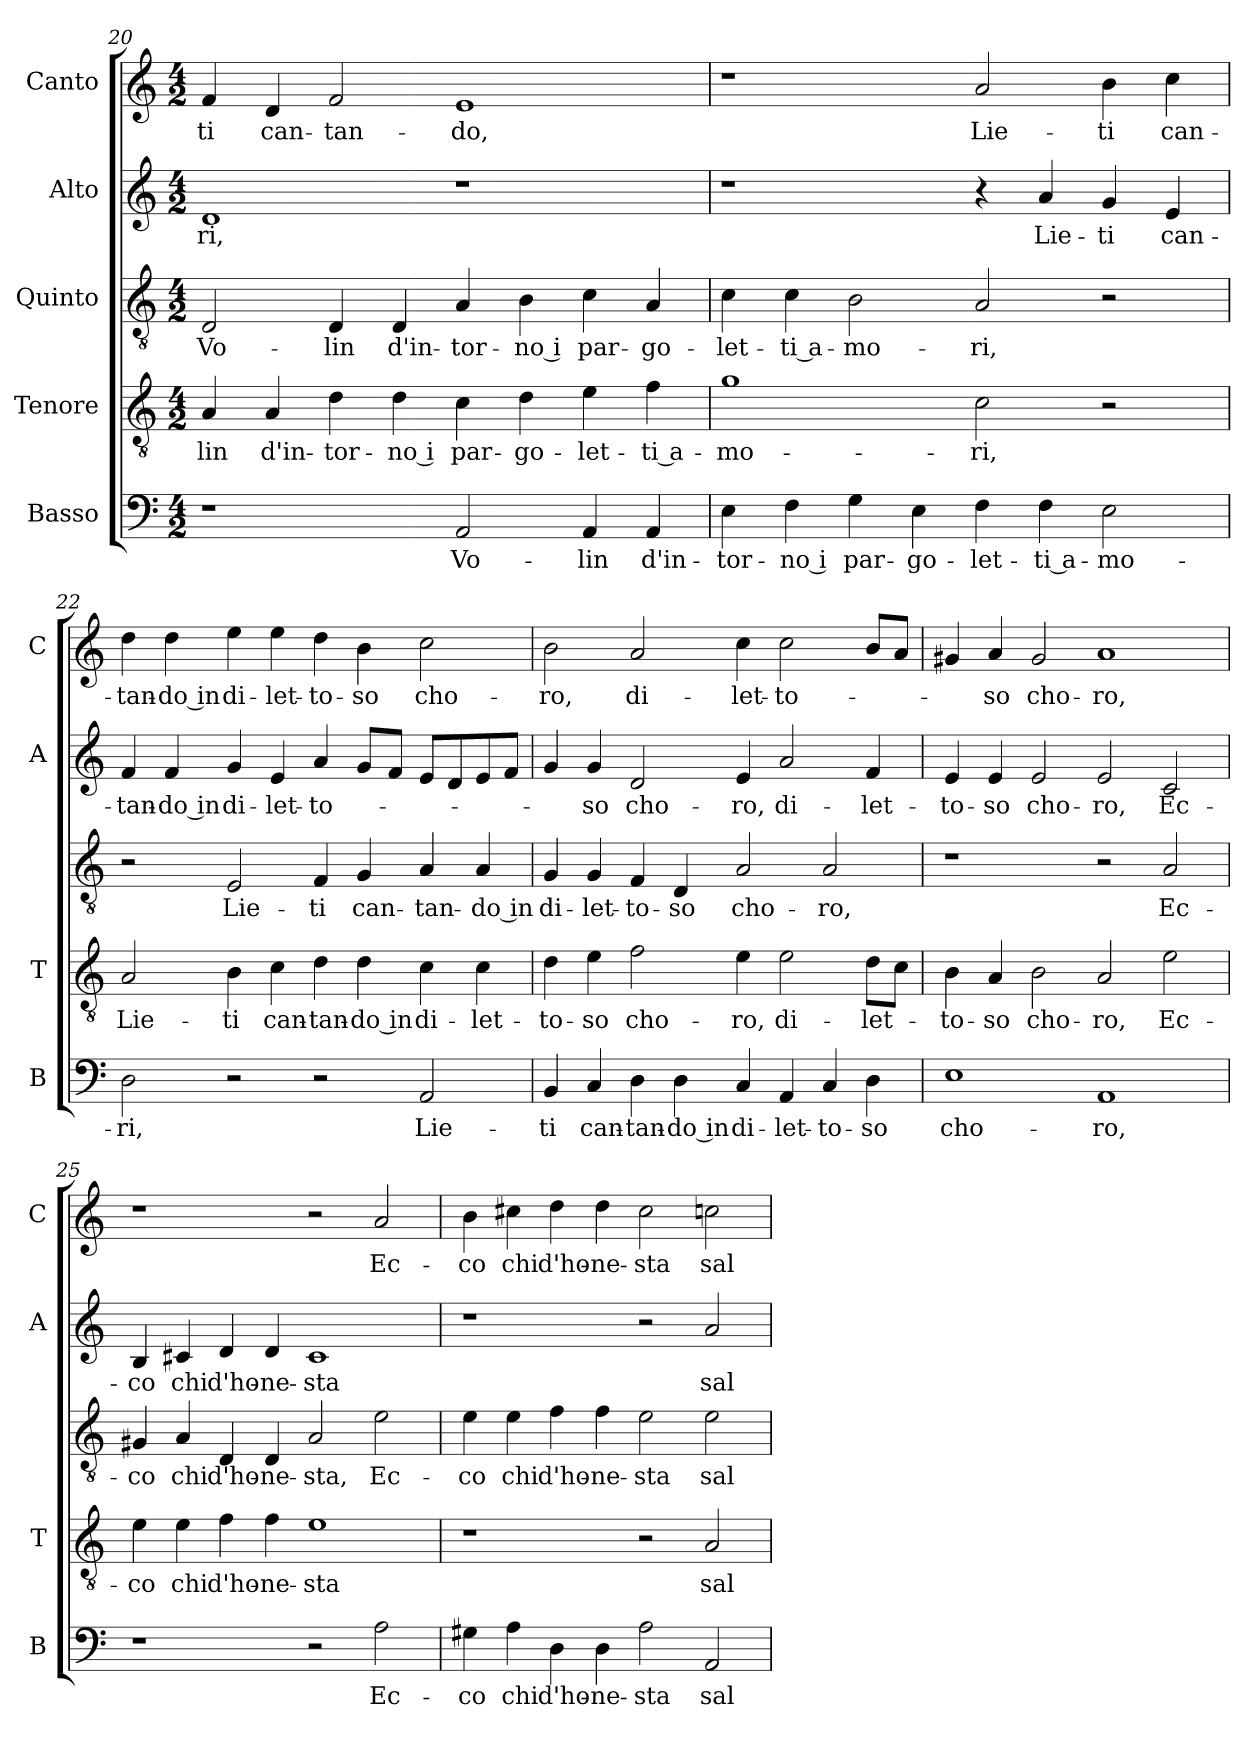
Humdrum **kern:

**kern	**text	**kern	**text	**kern	**text	**kern	**text	**kern	**text
*part5	*part5	*part4	*part4	*part3	*part3	*part2	*part2	*part1	*part1
*staff5	*staff5	*staff4	*staff4	*staff3	*staff3	*staff2	*staff2	*staff1	*staff1
*I"Basso	*	*I"Tenore	*	*I"Quinto	*	*I"Alto	*	*I"Canto	*
*I'B	*	*I'T	*	*	*	*I'A	*	*I'C	*
!!LO:LB:g=z
*clefF4	*	*clefGv2	*	*clefGv2	*	*clefG2	*	*clefG2	*
*k[]	*	*k[]	*	*k[]	*	*k[]	*	*k[]	*
*C:	*	*C:	*	*C:	*	*C:	*	*C:	*
*M4/2	*	*M4/2	*	*M4/2	*	*M4/2	*	*M4/2	*
=20	=20	=20	=20	=20	=20	=20	=20	=20	=20
!	!	!	!LO:LY:b	!	!LO:LY:b	!	!LO:LY:b	!	!LO:LY:b
1r	.	4A/	-lin	2D/	Vo-	1d	-ri,	4f/	-ti
!	!	!	!LO:LY:b	!	!	!	!	!	!LO:LY:b
.	.	4A/	d'in-	.	.	.	.	4d/	can-
!	!	!	!LO:LY:b	!	!LO:LY:b	!	!	!	!LO:LY:b
.	.	4d\	-tor-	4D/	-lin	.	.	2f/	-tan-
!	!	!	!LO:LY:b	!	!LO:LY:b	!	!	!	!
.	.	4d\	-no i	4D/	d'in-	.	.	.	.
!	!LO:LY:b	!	!LO:LY:b	!	!LO:LY:b	!	!	!	!LO:LY:b
2AA/	Vo-	4c\	par-	4A/	-tor-	1r	.	1e	-do,
!	!	!	!LO:LY:b	!	!LO:LY:b	!	!	!	!
.	.	4d\	-go-	4B\	-no i	.	.	.	.
!	!LO:LY:b	!	!LO:LY:b	!	!LO:LY:b	!	!	!	!
4AA/	-lin	4e\	-let-	4c\	par-	.	.	.	.
!	!LO:LY:b	!	!LO:LY:b	!	!LO:LY:b	!	!	!	!
4AA/	d'in-	4f\	-ti a-	4A/	-go-	.	.	.	.
=21	=21	=21	=21	=21	=21	=21	=21	=21	=21
!	!LO:LY:b	!	!LO:LY:b	!	!LO:LY:b	!	!	!	!
4E\	-tor-	1g	-mo-	4c\	-let-	1r	.	1r	.
!	!LO:LY:b	!	!	!	!LO:LY:b	!	!	!	!
4F\	-no i	.	.	4c\	-ti a-	.	.	.	.
!	!LO:LY:b	!	!	!	!LO:LY:b	!	!	!	!
4G\	par-	.	.	2B\	-mo-	.	.	.	.
!	!LO:LY:b	!	!	!	!	!	!	!	!
4E\	-go-	.	.	.	.	.	.	.	.
!	!LO:LY:b	!	!LO:LY:b	!	!LO:LY:b	!	!	!	!LO:LY:b
4F\	-let-	2c\	-ri,	2A/	-ri,	4r	.	2a/	Lie-
!	!LO:LY:b	!	!	!	!	!	!LO:LY:b	!	!
4F\	-ti a-	.	.	.	.	4a/	Lie-	.	.
!	!LO:LY:b	!	!	!	!	!	!LO:LY:b	!	!LO:LY:b
2E\	-mo-	2r	.	2r	.	4g/	-ti	4b\	-ti
!	!	!	!	!	!	!	!LO:LY:b	!	!LO:LY:b
.	.	.	.	.	.	4e/	can-	4cc\	can-
=22	=22	=22	=22	=22	=22	=22	=22	=22	=22
!	!LO:LY:b	!	!LO:LY:b	!	!	!	!LO:LY:b	!	!LO:LY:b
2D\	-ri,	2A/	Lie-	2r	.	4f/	-tan-	4dd\	-tan-
!	!	!	!	!	!	!	!LO:LY:b	!	!LO:LY:b
.	.	.	.	.	.	4f/	-do in	4dd\	-do in
!	!	!	!LO:LY:b	!	!LO:LY:b	!	!LO:LY:b	!	!LO:LY:b
2r	.	4B\	-ti	2E/	Lie-	4g/	di-	4ee\	di-
!	!	!	!LO:LY:b	!	!	!	!LO:LY:b	!	!LO:LY:b
.	.	4c\	can-	.	.	4e/	-let-	4ee\	-let-
!	!	!	!LO:LY:b	!	!LO:LY:b	!	!LO:LY:b	!	!LO:LY:b
2r	.	4d\	-tan-	4F/	-ti	4a/	-to-	4dd\	-to-
!	!	!	!LO:LY:b	!	!LO:LY:b	!	!	!	!LO:LY:b
.	.	4d\	-do in	4G/	can-	8g/L	.	4b\	-so
.	.	.	.	.	.	8f/J	.	.	.
!	!LO:LY:b	!	!LO:LY:b	!	!LO:LY:b	!	!	!	!LO:LY:b
2AA/	Lie-	4c\	di-	4A/	-tan-	8e/L	.	2cc\	cho-
.	.	.	.	.	.	8d/	.	.	.
!	!	!	!LO:LY:b	!	!LO:LY:b	!	!	!	!
.	.	4c\	-let-	4A/	-do in	8e/	.	.	.
.	.	.	.	.	.	8f/J	.	.	.
!!LO:LB:g=z
=23	=23	=23	=23	=23	=23	=23	=23	=23	=23
!	!LO:LY:b	!	!LO:LY:b	!	!LO:LY:b	!	!	!	!LO:LY:b
4BB/	-ti	4d\	-to-	4G/	di-	4g/	.	2b\	-ro,
!	!LO:LY:b	!	!LO:LY:b	!	!LO:LY:b	!	!LO:LY:b	!	!
4C/	can-	4e\	-so	4G/	-let-	4g/	-so	.	.
!	!LO:LY:b	!	!LO:LY:b	!	!LO:LY:b	!	!LO:LY:b	!	!LO:LY:b
4D\	-tan-	2f\	cho-	4F/	-to-	2d/	cho-	2a/	di-
!	!LO:LY:b	!	!	!	!LO:LY:b	!	!	!	!
4D\	-do in	.	.	4D/	-so	.	.	.	.
!	!LO:LY:b	!	!LO:LY:b	!	!LO:LY:b	!	!LO:LY:b	!	!LO:LY:b
4C/	di-	4e\	-ro,	2A/	cho-	4e/	-ro,	4cc\	-let-
!	!LO:LY:b	!	!LO:LY:b	!	!	!	!LO:LY:b	!	!LO:LY:b
4AA/	-let-	2e\	di-	.	.	2a/	di-	2cc\	-to-
!	!LO:LY:b	!	!	!	!LO:LY:b	!	!	!	!
4C/	-to-	.	.	2A/	-ro,	.	.	.	.
!	!LO:LY:b	!	!LO:LY:b	!	!	!	!LO:LY:b	!	!
4D\	-so	8d\L	-let-	.	.	4f/	-let-	8b/L	.
.	.	8c\J	.	.	.	.	.	8a/J	.
=24	=24	=24	=24	=24	=24	=24	=24	=24	=24
!	!LO:LY:b	!	!LO:LY:b	!	!	!	!LO:LY:b	!	!
1E	cho-	4B\	-to-	1r	.	4e/	-to-	4g#X/	.
!	!	!	!LO:LY:b	!	!	!	!LO:LY:b	!	!LO:LY:b
.	.	4A/	-so	.	.	4e/	-so	4a/	-so
!	!	!	!LO:LY:b	!	!	!	!LO:LY:b	!	!LO:LY:b
.	.	2B\	cho-	.	.	2e/	cho-	2g#/	cho-
!	!LO:LY:b	!	!LO:LY:b	!	!	!	!LO:LY:b	!	!LO:LY:b
1AA	-ro,	2A/	-ro,	2r	.	2e/	-ro,	1a	-ro,
!	!	!	!LO:LY:b	!	!LO:LY:b	!	!LO:LY:b	!	!
.	.	2e\	Ec-	2A/	Ec-	2c/	Ec-	.	.
=25	=25	=25	=25	=25	=25	=25	=25	=25	=25
!	!	!	!LO:LY:b	!	!LO:LY:b	!	!LO:LY:b	!	!
1r	.	4e\	-co	4G#X/	-co	4B/	-co	1r	.
!	!	!	!LO:LY:b	!	!LO:LY:b	!	!LO:LY:b	!	!
.	.	4e\	chi	4A/	chi	4c#X/	chi	.	.
!	!	!	!LO:LY:b	!	!LO:LY:b	!	!LO:LY:b	!	!
.	.	4f\	d'ho-	4D/	d'ho-	4d/	d'ho-	.	.
!	!	!	!LO:LY:b	!	!LO:LY:b	!	!LO:LY:b	!	!
.	.	4f\	-ne-	4D/	-ne-	4d/	-ne-	.	.
!	!	!	!LO:LY:b	!	!LO:LY:b	!	!LO:LY:b	!	!
2r	.	1e	-sta	2A/	-sta,	1c#	-sta	2r	.
!	!LO:LY:b	!	!	!	!LO:LY:b	!	!	!	!LO:LY:b
2A\	Ec-	.	.	2e\	Ec-	.	.	2a/	Ec-
=26	=26	=26	=26	=26	=26	=26	=26	=26	=26
!	!LO:LY:b	!	!	!	!LO:LY:b	!	!	!	!LO:LY:b
4G#X\	-co	1r	.	4e\	-co	1r	.	4b\	-co
!	!LO:LY:b	!	!	!	!LO:LY:b	!	!	!	!LO:LY:b
4A\	chi	.	.	4e\	chi	.	.	4cc#X\	chi
!	!LO:LY:b	!	!	!	!LO:LY:b	!	!	!	!LO:LY:b
4D\	d'ho-	.	.	4f\	d'ho-	.	.	4dd\	d'ho-
!	!LO:LY:b	!	!	!	!LO:LY:b	!	!	!	!LO:LY:b
4D\	-ne-	.	.	4f\	-ne-	.	.	4dd\	-ne-
!	!LO:LY:b	!	!	!	!LO:LY:b	!	!	!	!LO:LY:b
2A\	-sta	2r	.	2e\	-sta	2r	.	2cc#\	-sta
!	!LO:LY:b	!	!LO:LY:b	!	!LO:LY:b	!	!LO:LY:b	!	!LO:LY:b
2AA/	sal-	2A/	sal-	2e\	sal-	2a/	sal-	2ccn\	sal-
=	=	=	=	=	=	=	=	=	=
*-	*-	*-	*-	*-	*-	*-	*-	*-	*-
